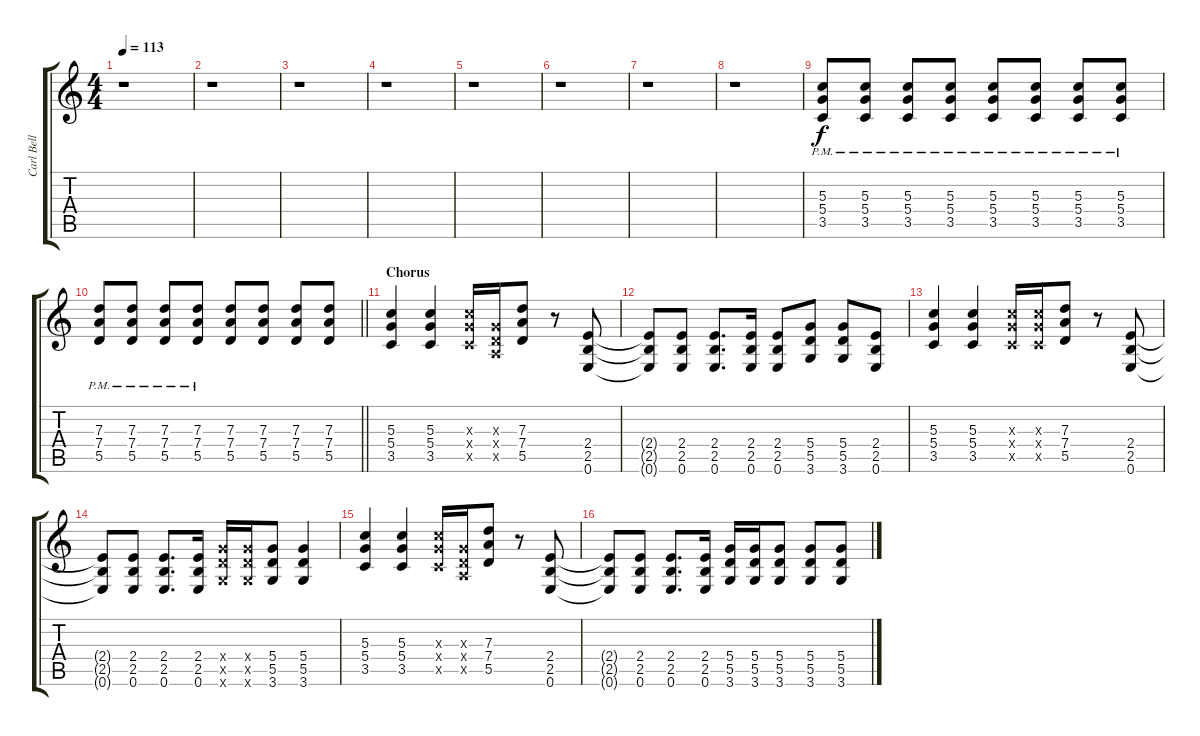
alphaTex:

\track ("Carl Bell (Rhythm Guitar)" "Carl Bell ") {instrument distortionguitar}
\staff {score tabs}
\tuning (E4 B3 G3 D3 A2 E2) {hide}
\ts (4 4)
\tempo 113
\clef g2
\ks c
r.1{dy f} |
r.1 |
r.1 |
r.1 |
r.1 |
r.1 |
r.1 |
r.1 |
(5.3{pm} 5.4{pm} 3.5{pm}).8 (5.3{pm} 5.4{pm} 3.5{pm}).8 (5.3{pm} 5.4{pm} 3.5{pm}).8 (5.3{pm} 5.4{pm} 3.5{pm}).8 (5.3{pm} 5.4{pm} 3.5{pm}).8 (5.3{pm} 5.4{pm} 3.5{pm}).8 (5.3{pm} 5.4{pm} 3.5{pm}).8 (5.3{pm} 5.4{pm} 3.5{pm}).8 |
\barLineRight lightlight
(7.3{pm} 7.4{pm} 5.5{pm}).8 (7.3{pm} 7.4{pm} 5.5{pm}).8 (7.3{pm} 7.4{pm} 5.5{pm}).8 (7.3{pm} 7.4{pm} 5.5{pm}).8 (7.3 7.4 5.5).8 (7.3 7.4 5.5).8 (7.3 7.4 5.5).8 (7.3 7.4 5.5).8 |
\section ("" "Chorus")
(5.3 5.4 3.5).4 (5.3 5.4 3.5).4 (5.3{x} 5.4{x} 3.5{x}).16 (0.3{x} 0.4{x} 0.5{x}).16 (7.3 7.4 5.5).8 r.8 (2.4 2.5 0.6).8 |
(2.4{t} 2.5{t} 0.6{t}).8 (2.4 2.5 0.6).8 (2.4 2.5 0.6).8{d} (2.4 2.5 0.6).16 (2.4 2.5 0.6).8 (5.4 5.5 3.6).8 (5.4 5.5 3.6).8 (2.4 2.5 0.6).8 |
(5.3 5.4 3.5).4 (5.3 5.4 3.5).4 (5.3{x} 5.4{x} 3.5{x}).16 (5.3{x} 5.4{x} 3.5{x}).16 (7.3 7.4 5.5).8 r.8 (2.4 2.5 0.6).8 |
(2.4{t} 2.5{t} 0.6{t}).8 (2.4 2.5 0.6).8 (2.4 2.5 0.6).8{d} (2.4 2.5 0.6).16 (5.4{x} 5.5{x} 3.6{x}).16 (5.4{x} 5.5{x} 3.6{x}).16 (5.4 5.5 3.6).8 (5.4 5.5 3.6).4 |
(5.3 5.4 3.5).4 (5.3 5.4 3.5).4 (5.3{x} 5.4{x} 3.5{x}).16 (0.3{x} 0.4{x} 0.5{x}).16 (7.3 7.4 5.5).8 r.8 (2.4 2.5 0.6).8 |
(2.4{t} 2.5{t} 0.6{t}).8 (2.4 2.5 0.6).8 (2.4 2.5 0.6).8{d} (2.4 2.5 0.6).16 (5.4 5.5 3.6).16 (5.4 5.5 3.6).16 (5.4 5.5 3.6).8 (5.4 5.5 3.6).8 (5.4 5.5 3.6).8
